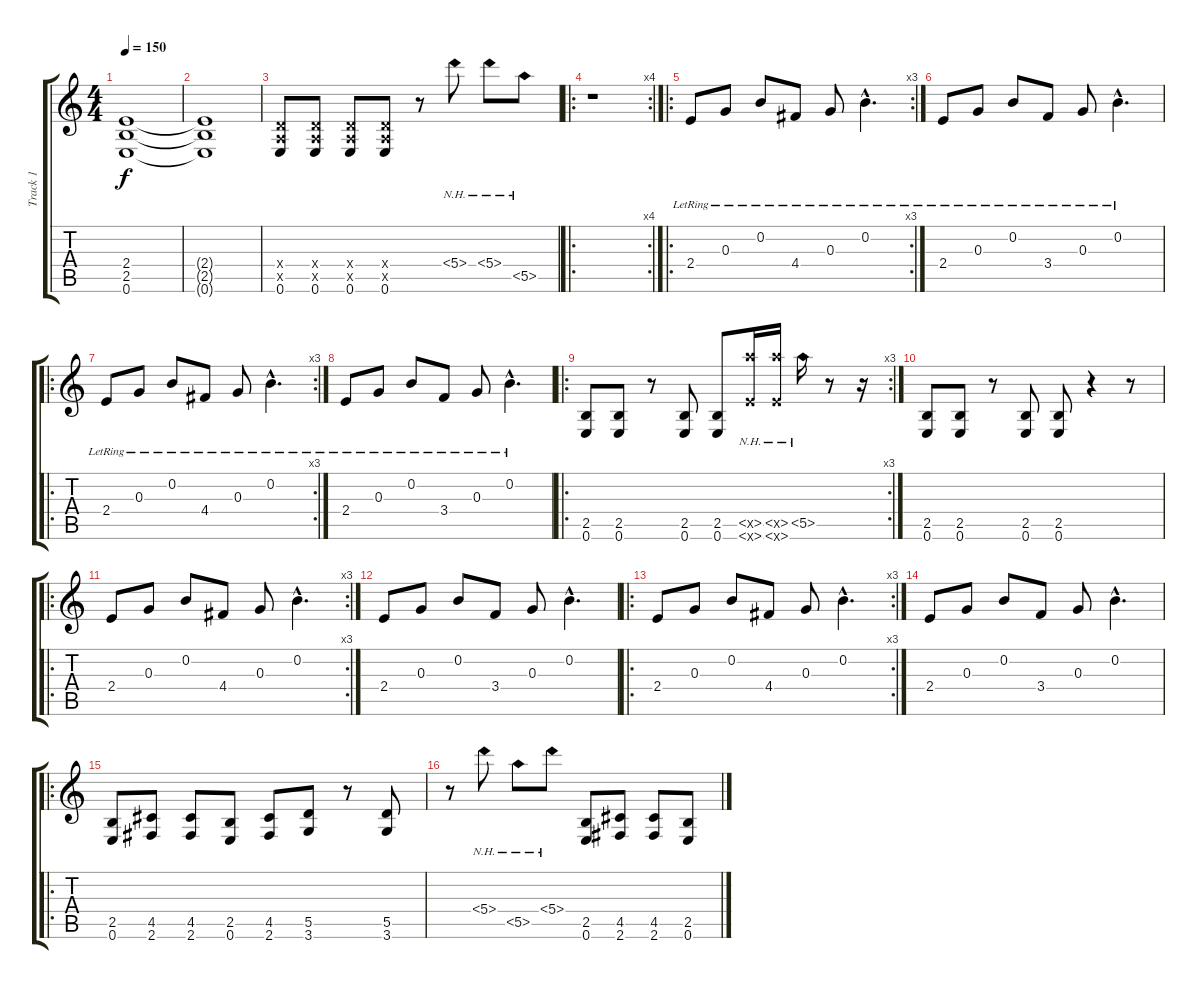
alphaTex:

\track ("Track 1" "Track 1") {instrument distortionguitar}
\staff {score tabs}
\tuning (E4 B3 G3 D3 A2 E2) {hide}
\ts (4 4)
\tempo 150
\clef g2
\ks c
(2.4{t} 2.5{t} 0.6{t}).1{dy f} |
(2.4{t} 2.5{t} 0.6{t}).1 |
(0.4{x} 0.5{x} 0.6).8 (0.4{x} 0.5{x} 0.6).8 (0.4{x} 0.5{x} 0.6).8 (0.4{x} 0.5{x} 0.6).8 r.8 5.4{nh}.8 5.4{nh}.8 5.5{nh}.8 |
\ro
\rc 4
r.1 |
\ro
\rc 3
2.4{lr}.8 0.3{lr}.8 0.2{lr}.8 4.4{lr}.8 0.3{lr}.8 0.2{hac lr}.4{d} |
2.4{lr}.8 0.3{lr}.8 0.2{lr}.8 3.4{lr}.8 0.3{lr}.8 0.2{hac lr}.4{d} |
\ro
\rc 3
2.4{lr}.8 0.3{lr}.8 0.2{lr}.8 4.4{lr}.8 0.3{lr}.8 0.2{hac lr}.4{d} |
2.4{lr}.8 0.3{lr}.8 0.2{lr}.8 3.4{lr}.8 0.3{lr}.8 0.2{hac lr}.4{d} |
\ro
\rc 3
(2.5 0.6).8 (2.5 0.6).8 r.8 (2.5 0.6).8 (2.5 0.6).8 (5.5{nh x} 0.6{nh x}).16 (5.5{nh x} 0.6{nh x}).16 5.5{nh}.16 r.8 r.16 |
(2.5 0.6).8 (2.5 0.6).8 r.8 (2.5 0.6).8 (2.5 0.6).8 r.4 r.8 |
\ro
\rc 3
2.4.8 0.3.8 0.2.8 4.4.8 0.3.8 0.2{hac}.4{d} |
2.4.8 0.3.8 0.2.8 3.4.8 0.3.8 0.2{hac}.4{d} |
\ro
\rc 3
2.4.8 0.3.8 0.2.8 4.4.8 0.3.8 0.2{hac}.4{d} |
2.4.8 0.3.8 0.2.8 3.4.8 0.3.8 0.2{hac}.4{d} |
\ro
(2.5 0.6).8 (4.5 2.6).8 (4.5 2.6).8 (2.5 0.6).8 (4.5 2.6).8 (5.5 3.6).8 r.8 (5.5 3.6).8 |
r.8 5.4{nh}.8 5.5{nh}.8 5.4{nh}.8 (2.5 0.6).8 (4.5 2.6).8 (4.5 2.6).8 (2.5 0.6).8
